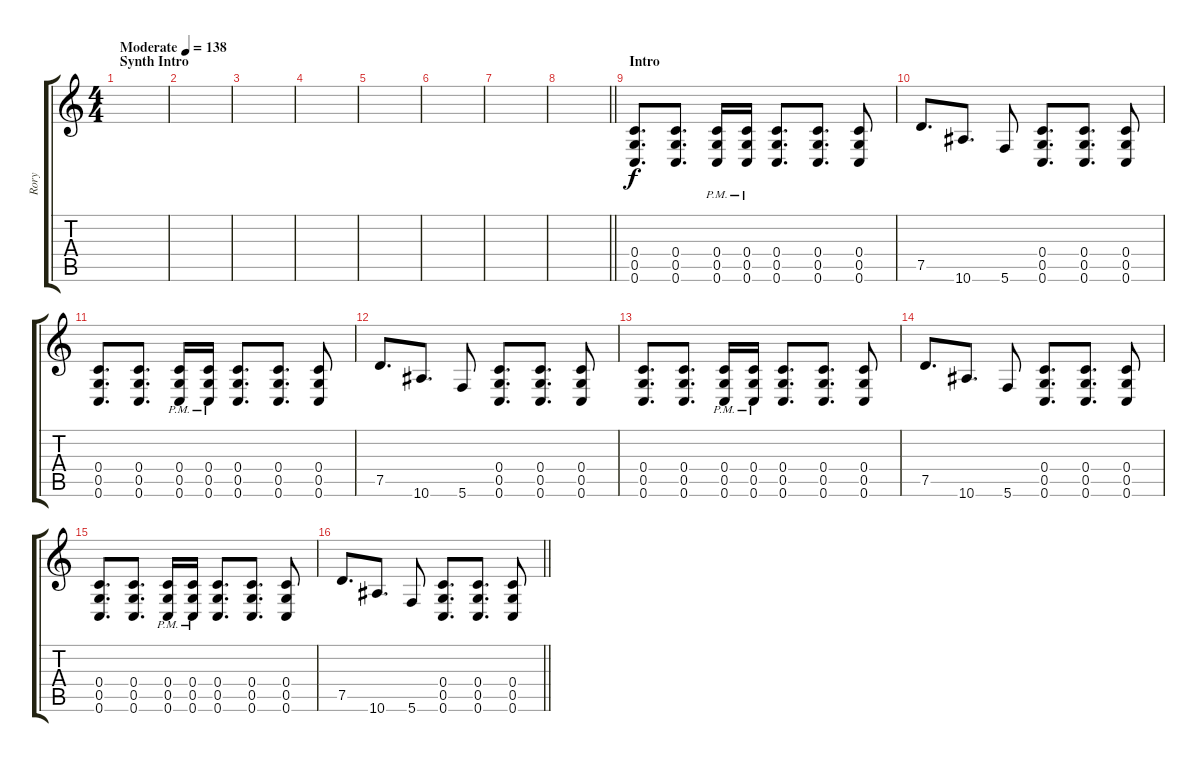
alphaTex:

\track ("Rory" "Rory") {instrument distortionguitar}
\staff {score tabs}
\tuning (D4 A3 F3 C3 G2 C2) {hide}
\ts (4 4)
\section ("" "Synth Intro")
\tempo (138 "Moderate")
\clef g2
\ks c
|
|
|
|
|
|
|
\barLineRight lightlight
|
\section ("" "Intro")
(0.4 0.5 0.6).8{d} (0.4 0.5 0.6).8{d} (0.4 0.5 0.6{pm}).16 (0.4 0.5 0.6{pm}).16 (0.4 0.5 0.6).8{d} (0.4 0.5 0.6).8{d} (0.4 0.5 0.6).8 |
7.5.8{d} 10.6.8{d} 5.6.8 (0.4 0.5 0.6).8{d} (0.4 0.5 0.6).8{d} (0.4 0.5 0.6).8 |
(0.4 0.5 0.6).8{d} (0.4 0.5 0.6).8{d} (0.4 0.5 0.6{pm}).16 (0.4 0.5 0.6{pm}).16 (0.4 0.5 0.6).8{d} (0.4 0.5 0.6).8{d} (0.4 0.5 0.6).8 |
7.5.8{d} 10.6.8{d} 5.6.8 (0.4 0.5 0.6).8{d} (0.4 0.5 0.6).8{d} (0.4 0.5 0.6).8 |
(0.4 0.5 0.6).8{d} (0.4 0.5 0.6).8{d} (0.4 0.5 0.6{pm}).16 (0.4 0.5 0.6{pm}).16 (0.4 0.5 0.6).8{d} (0.4 0.5 0.6).8{d} (0.4 0.5 0.6).8 |
7.5.8{d} 10.6.8{d} 5.6.8 (0.4 0.5 0.6).8{d} (0.4 0.5 0.6).8{d} (0.4 0.5 0.6).8 |
(0.4 0.5 0.6).8{d} (0.4 0.5 0.6).8{d} (0.4 0.5 0.6{pm}).16 (0.4 0.5 0.6{pm}).16 (0.4 0.5 0.6).8{d} (0.4 0.5 0.6).8{d} (0.4 0.5 0.6).8 |
\barLineRight lightlight
7.5.8{d} 10.6.8{d} 5.6.8 (0.4 0.5 0.6).8{d} (0.4 0.5 0.6).8{d} (0.4 0.5 0.6).8
